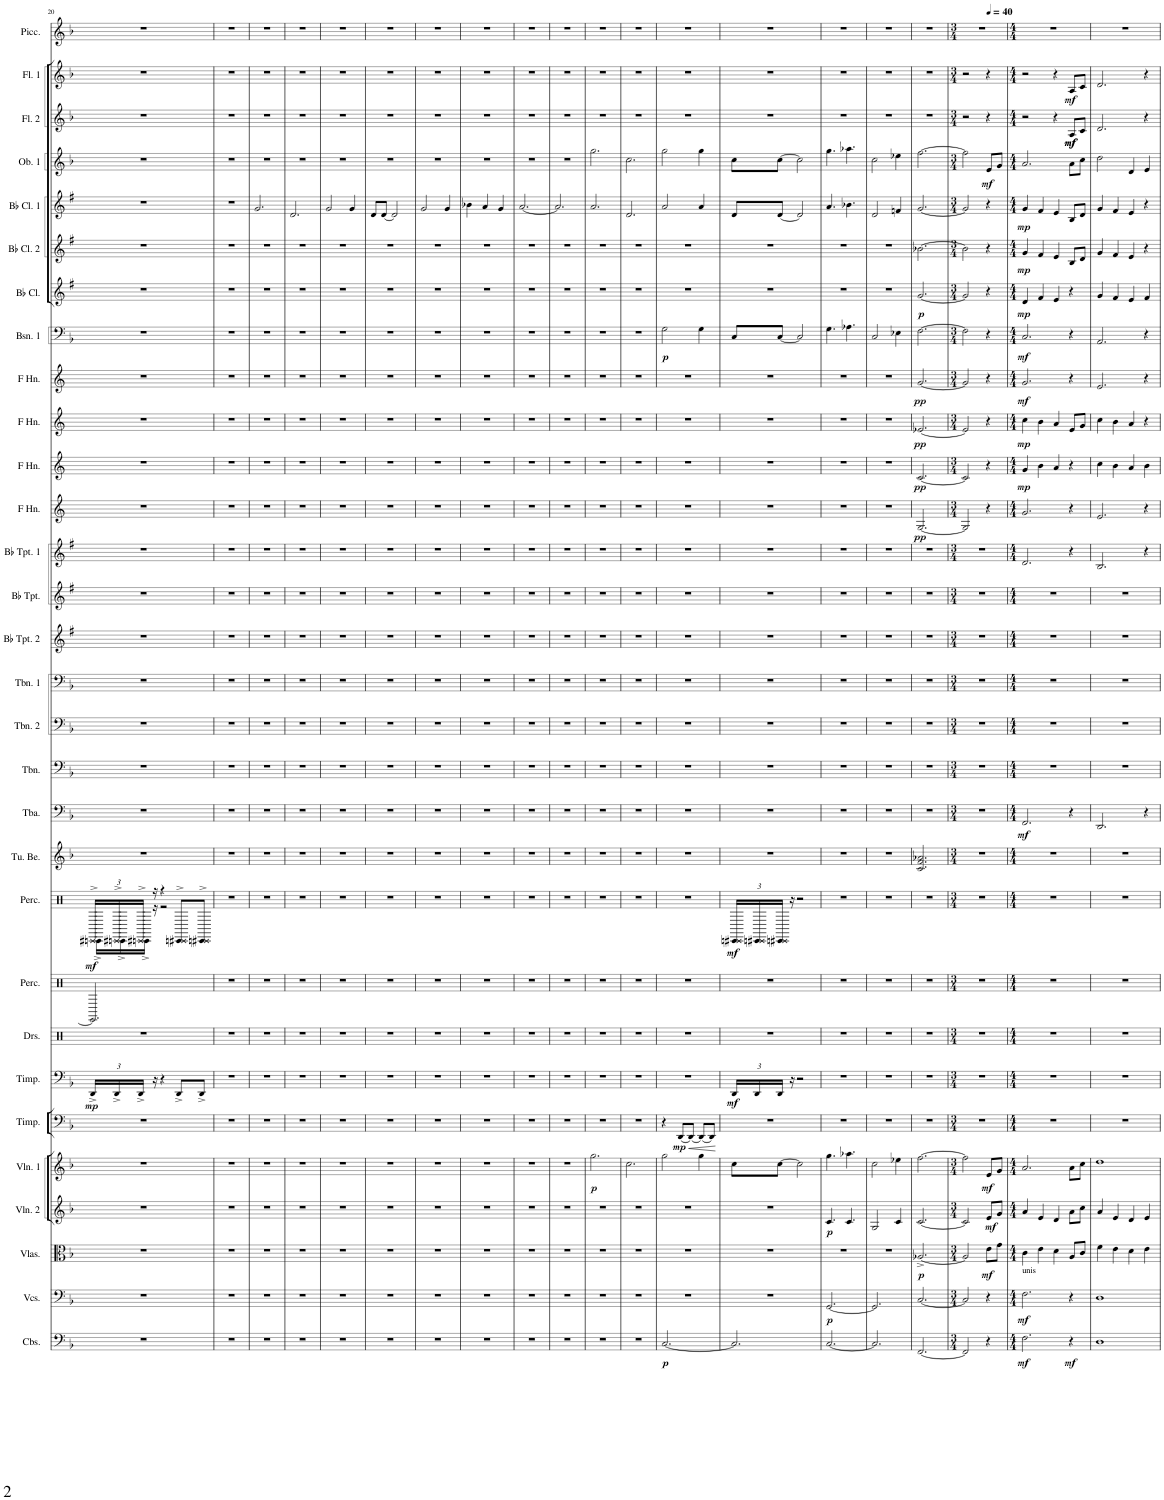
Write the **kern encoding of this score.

**kern	**dynam	**kern	**dynam	**kern	**dynam	**kern	**dynam	**kern	**dynam	**kern	**dynam	**kern	**dynam	**kern	**kern	**kern	**dynam	**kern	**kern	**dynam	**kern	**kern	**kern	**kern	**kern	**kern	**kern	**dynam	**kern	**dynam	**kern	**dynam	**kern	**dynam	**kern	**dynam	**kern	**dynam	**kern	**dynam	**kern	**dynam	**kern	**dynam	**kern	**dynam	**kern	**dynam	**kern
*part30	*part30	*part29	*part29	*part28	*part28	*part27	*part27	*part26	*part26	*part25	*part25	*part24	*part24	*part23	*part22	*part21	*part21	*part20	*part19	*part19	*part18	*part17	*part16	*part15	*part14	*part13	*part12	*part12	*part11	*part11	*part10	*part10	*part9	*part9	*part8	*part8	*part7	*part7	*part6	*part6	*part5	*part5	*part4	*part4	*part3	*part3	*part2	*part2	*part1
*staff30	*staff30	*staff29	*staff29	*staff28	*staff28	*staff27	*staff27	*staff26	*staff26	*staff25	*staff25	*staff24	*staff24	*staff23	*staff22	*staff21	*staff21	*staff20	*staff19	*staff19	*staff18	*staff17	*staff16	*staff15	*staff14	*staff13	*staff12	*staff12	*staff11	*staff11	*staff10	*staff10	*staff9	*staff9	*staff8	*staff8	*staff7	*staff7	*staff6	*staff6	*staff5	*staff5	*staff4	*staff4	*staff3	*staff3	*staff2	*staff2	*staff1
*I"Contrabasses	*	*I"Violoncellos	*	*I"Violas	*	*I"Violin 2	*	*I"Violin 1	*	*I"Timpani	*	*I"Timpani	*	*I"Drumset	*I"Percussion	*I"Percussion	*	*I"Tubular Bells	*I"Tuba	*	*I"Trombone	*I"Trombone 2	*I"Trombone 1	*I"Bb Trumpet 2	*I"Bb Trumpet	*I"Bb Trumpet 1	*I"Horn in F	*	*I"Horn in F	*	*I"Horn in F	*	*I"Horn in F	*	*I"Bassoon 1	*	*I"Bb Clarinet	*	*I"Bb Clarinet 2	*	*I"Bb Clarinet 1	*	*I"Oboe 1	*	*I"Flute 2	*	*I"Flute 1	*	*I"Piccolo
*I'Cbs.	*	*I'Vcs.	*	*I'Vlas.	*	*I'Vln. 2	*	*I'Vln. 1	*	*I'Timp.	*	*I'Timp.	*	*I'Drs.	*I'Perc.	*I'Perc.	*	*I'Tu. Be.	*I'Tba.	*	*I'Tbn.	*I'Tbn. 2	*I'Tbn. 1	*I'Bb Tpt. 2	*I'Bb Tpt.	*I'Bb Tpt. 1	*	*	*	*	*	*	*	*	*I'Bsn. 1	*	*I'Bb Cl.	*	*I'Bb Cl. 2	*	*I'Bb Cl. 1	*	*I'Ob. 1	*	*I'Fl. 2	*	*I'Fl. 1	*	*I'Picc.
!!LO:PB:g=z
*clefF4	*	*clefF4	*	*clefC3	*	*clefG2	*	*clefG2	*	*clefF4	*	*clefF4	*	*clefX	*clefX	*clefX	*	*clefG2	*clefF4	*	*clefF4	*clefF4	*clefF4	*clefG2	*clefG2	*clefG2	*clefG2	*	*clefG2	*	*clefG2	*	*clefG2	*	*clefF4	*	*clefG2	*	*clefG2	*	*clefG2	*	*clefG2	*	*clefG2	*	*clefG2	*	*clefG2
*Trd7c12	*	*	*	*	*	*	*	*	*	*	*	*	*	*	*	*	*	*	*	*	*	*	*	*Trd1c2	*Trd1c2	*Trd1c2	*Trd5c9	*	*Trd5c9	*	*Trd5c9	*	*Trd5c9	*	*Trd5c9	*	*Trd1c2	*	*Trd1c2	*	*Trd1c2	*	*	*	*	*	*	*	*Trd-7c-12
*k[b-]	*	*k[b-]	*	*k[b-]	*	*k[b-]	*	*k[b-]	*	*k[b-]	*	*k[b-]	*	*k[]	*k[]	*k[]	*	*k[b-]	*k[b-]	*	*k[b-]	*k[b-]	*k[b-]	*k[f#]	*k[f#]	*k[f#]	*k[]	*	*k[]	*	*k[]	*	*k[]	*	*k[b-]	*	*k[f#]	*	*k[f#]	*	*k[f#]	*	*k[b-]	*	*k[b-]	*	*k[b-]	*	*k[b-]
*M3/4	*	*M3/4	*	*M3/4	*	*M3/4	*	*M3/4	*	*M3/4	*	*M3/4	*	*M3/4	*M3/4	*M3/4	*	*M3/4	*M3/4	*	*M3/4	*M3/4	*M3/4	*M3/4	*M3/4	*M3/4	*M3/4	*	*M3/4	*	*M3/4	*	*M3/4	*	*M3/4	*	*M3/4	*	*M3/4	*	*M3/4	*	*M3/4	*	*M3/4	*	*M3/4	*	*M3/4
=20	=20	=20	=20	=20	=20	=20	=20	=20	=20	=20	=20	=20	=20	=20	=20	=20	=20	=20	=20	=20	=20	=20	=20	=20	=20	=20	=20	=20	=20	=20	=20	=20	=20	=20	=20	=20	=20	=20	=20	=20	=20	=20	=20	=20	=20	=20	=20	=20	=20
*	*	*	*	*	*	*	*	*	*	*	*	*	*	*	*	*^	*	*	*	*	*	*	*	*	*	*	*	*	*	*	*	*	*	*	*	*	*	*	*	*	*	*	*	*	*	*	*	*	*
!	!	!	!	!	!	!	!	!	!	!	!	!	!LO:DY:b	!	!	!	!	!LO:DY:b	!	!	!	!	!	!	!	!	!	!	!	!	!	!	!	!	!	!	!	!	!	!	!	!	!	!	!	!	!	!	!	!
2.r	.	2.r	.	2.r	.	2.r	.	2.r	.	2.r	.	16DD^/LL	mp	2.r	2.EE/]	16CC#X^/LL	16CCn^\LL	mf	2.r	2.r	.	2.r	2.r	2.r	2.r	2.r	2.r	2.r	.	2.r	.	2.r	.	2.r	.	2.r	.	2.r	.	2.r	.	2.r	.	2.r	.	2.r	.	2.r	.	2.r
.	.	.	.	.	.	.	.	.	.	.	.	16DD^/	.	.	.	16CC#X^/	16CCn^\	.	.	.	.	.	.	.	.	.	.	.	.	.	.	.	.	.	.	.	.	.	.	.	.	.	.	.	.	.	.	.	.	.
.	.	.	.	.	.	.	.	.	.	.	.	16DD^/JJ	.	.	.	16CC#X^/JJ	16CCn^\JJ	.	.	.	.	.	.	.	.	.	.	.	.	.	.	.	.	.	.	.	.	.	.	.	.	.	.	.	.	.	.	.	.	.
.	.	.	.	.	.	.	.	.	.	.	.	16r	.	.	.	16r	16r	.	.	.	.	.	.	.	.	.	.	.	.	.	.	.	.	.	.	.	.	.	.	.	.	.	.	.	.	.	.	.	.	.
.	.	.	.	.	.	.	.	.	.	.	.	4r	.	.	.	4r	2r	.	.	.	.	.	.	.	.	.	.	.	.	.	.	.	.	.	.	.	.	.	.	.	.	.	.	.	.	.	.	.	.	.
.	.	.	.	.	.	.	.	.	.	.	.	8DD^/L	.	.	.	8CCn/^ 8CC#X/^L	.	.	.	.	.	.	.	.	.	.	.	.	.	.	.	.	.	.	.	.	.	.	.	.	.	.	.	.	.	.	.	.	.	.
.	.	.	.	.	.	.	.	.	.	.	.	8DD^/J	.	.	.	8CCn/^ 8CC#X/^J	.	.	.	.	.	.	.	.	.	.	.	.	.	.	.	.	.	.	.	.	.	.	.	.	.	.	.	.	.	.	.	.	.	.
*	*	*	*	*	*	*	*	*	*	*	*	*	*	*	*	*v	*v	*	*	*	*	*	*	*	*	*	*	*	*	*	*	*	*	*	*	*	*	*	*	*	*	*	*	*	*	*	*	*	*	*
=21	=21	=21	=21	=21	=21	=21	=21	=21	=21	=21	=21	=21	=21	=21	=21	=21	=21	=21	=21	=21	=21	=21	=21	=21	=21	=21	=21	=21	=21	=21	=21	=21	=21	=21	=21	=21	=21	=21	=21	=21	=21	=21	=21	=21	=21	=21	=21	=21	=21
2.r	.	2.r	.	2.r	.	2.r	.	2.r	.	2.r	.	2.r	.	2.r	2.r	2.r	.	2.r	2.r	.	2.r	2.r	2.r	2.r	2.r	2.r	2.r	.	2.r	.	2.r	.	2.r	.	2.r	.	2.r	.	2.r	.	2.r	.	2.r	.	2.r	.	2.r	.	2.r
=22	=22	=22	=22	=22	=22	=22	=22	=22	=22	=22	=22	=22	=22	=22	=22	=22	=22	=22	=22	=22	=22	=22	=22	=22	=22	=22	=22	=22	=22	=22	=22	=22	=22	=22	=22	=22	=22	=22	=22	=22	=22	=22	=22	=22	=22	=22	=22	=22	=22
2.r	.	2.r	.	2.r	.	2.r	.	2.r	.	2.r	.	2.r	.	2.r	2.r	2.r	.	2.r	2.r	.	2.r	2.r	2.r	2.r	2.r	2.r	2.r	.	2.r	.	2.r	.	2.r	.	2.r	.	2.r	.	2.r	.	2.g/	.	2.r	.	2.r	.	2.r	.	2.r
=23	=23	=23	=23	=23	=23	=23	=23	=23	=23	=23	=23	=23	=23	=23	=23	=23	=23	=23	=23	=23	=23	=23	=23	=23	=23	=23	=23	=23	=23	=23	=23	=23	=23	=23	=23	=23	=23	=23	=23	=23	=23	=23	=23	=23	=23	=23	=23	=23	=23
2.r	.	2.r	.	2.r	.	2.r	.	2.r	.	2.r	.	2.r	.	2.r	2.r	2.r	.	2.r	2.r	.	2.r	2.r	2.r	2.r	2.r	2.r	2.r	.	2.r	.	2.r	.	2.r	.	2.r	.	2.r	.	2.r	.	2.d/	.	2.r	.	2.r	.	2.r	.	2.r
=24	=24	=24	=24	=24	=24	=24	=24	=24	=24	=24	=24	=24	=24	=24	=24	=24	=24	=24	=24	=24	=24	=24	=24	=24	=24	=24	=24	=24	=24	=24	=24	=24	=24	=24	=24	=24	=24	=24	=24	=24	=24	=24	=24	=24	=24	=24	=24	=24	=24
2.r	.	2.r	.	2.r	.	2.r	.	2.r	.	2.r	.	2.r	.	2.r	2.r	2.r	.	2.r	2.r	.	2.r	2.r	2.r	2.r	2.r	2.r	2.r	.	2.r	.	2.r	.	2.r	.	2.r	.	2.r	.	2.r	.	2g/	.	2.r	.	2.r	.	2.r	.	2.r
.	.	.	.	.	.	.	.	.	.	.	.	.	.	.	.	.	.	.	.	.	.	.	.	.	.	.	.	.	.	.	.	.	.	.	.	.	.	.	.	.	4g/	.	.	.	.	.	.	.	.
=25	=25	=25	=25	=25	=25	=25	=25	=25	=25	=25	=25	=25	=25	=25	=25	=25	=25	=25	=25	=25	=25	=25	=25	=25	=25	=25	=25	=25	=25	=25	=25	=25	=25	=25	=25	=25	=25	=25	=25	=25	=25	=25	=25	=25	=25	=25	=25	=25	=25
2.r	.	2.r	.	2.r	.	2.r	.	2.r	.	2.r	.	2.r	.	2.r	2.r	2.r	.	2.r	2.r	.	2.r	2.r	2.r	2.r	2.r	2.r	2.r	.	2.r	.	2.r	.	2.r	.	2.r	.	2.r	.	2.r	.	8d/L	.	2.r	.	2.r	.	2.r	.	2.r
.	.	.	.	.	.	.	.	.	.	.	.	.	.	.	.	.	.	.	.	.	.	.	.	.	.	.	.	.	.	.	.	.	.	.	.	.	.	.	.	.	[8d/J	.	.	.	.	.	.	.	.
.	.	.	.	.	.	.	.	.	.	.	.	.	.	.	.	.	.	.	.	.	.	.	.	.	.	.	.	.	.	.	.	.	.	.	.	.	.	.	.	.	2d/]	.	.	.	.	.	.	.	.
=26	=26	=26	=26	=26	=26	=26	=26	=26	=26	=26	=26	=26	=26	=26	=26	=26	=26	=26	=26	=26	=26	=26	=26	=26	=26	=26	=26	=26	=26	=26	=26	=26	=26	=26	=26	=26	=26	=26	=26	=26	=26	=26	=26	=26	=26	=26	=26	=26	=26
2.r	.	2.r	.	2.r	.	2.r	.	2.r	.	2.r	.	2.r	.	2.r	2.r	2.r	.	2.r	2.r	.	2.r	2.r	2.r	2.r	2.r	2.r	2.r	.	2.r	.	2.r	.	2.r	.	2.r	.	2.r	.	2.r	.	2g/	.	2.r	.	2.r	.	2.r	.	2.r
.	.	.	.	.	.	.	.	.	.	.	.	.	.	.	.	.	.	.	.	.	.	.	.	.	.	.	.	.	.	.	.	.	.	.	.	.	.	.	.	.	4g/	.	.	.	.	.	.	.	.
=27	=27	=27	=27	=27	=27	=27	=27	=27	=27	=27	=27	=27	=27	=27	=27	=27	=27	=27	=27	=27	=27	=27	=27	=27	=27	=27	=27	=27	=27	=27	=27	=27	=27	=27	=27	=27	=27	=27	=27	=27	=27	=27	=27	=27	=27	=27	=27	=27	=27
2.r	.	2.r	.	2.r	.	2.r	.	2.r	.	2.r	.	2.r	.	2.r	2.r	2.r	.	2.r	2.r	.	2.r	2.r	2.r	2.r	2.r	2.r	2.r	.	2.r	.	2.r	.	2.r	.	2.r	.	2.r	.	2.r	.	4b-X\	.	2.r	.	2.r	.	2.r	.	2.r
.	.	.	.	.	.	.	.	.	.	.	.	.	.	.	.	.	.	.	.	.	.	.	.	.	.	.	.	.	.	.	.	.	.	.	.	.	.	.	.	.	4a/	.	.	.	.	.	.	.	.
.	.	.	.	.	.	.	.	.	.	.	.	.	.	.	.	.	.	.	.	.	.	.	.	.	.	.	.	.	.	.	.	.	.	.	.	.	.	.	.	.	4g/	.	.	.	.	.	.	.	.
=28	=28	=28	=28	=28	=28	=28	=28	=28	=28	=28	=28	=28	=28	=28	=28	=28	=28	=28	=28	=28	=28	=28	=28	=28	=28	=28	=28	=28	=28	=28	=28	=28	=28	=28	=28	=28	=28	=28	=28	=28	=28	=28	=28	=28	=28	=28	=28	=28	=28
2.r	.	2.r	.	2.r	.	2.r	.	2.r	.	2.r	.	2.r	.	2.r	2.r	2.r	.	2.r	2.r	.	2.r	2.r	2.r	2.r	2.r	2.r	2.r	.	2.r	.	2.r	.	2.r	.	2.r	.	2.r	.	2.r	.	[2.a/	.	2.r	.	2.r	.	2.r	.	2.r
=29	=29	=29	=29	=29	=29	=29	=29	=29	=29	=29	=29	=29	=29	=29	=29	=29	=29	=29	=29	=29	=29	=29	=29	=29	=29	=29	=29	=29	=29	=29	=29	=29	=29	=29	=29	=29	=29	=29	=29	=29	=29	=29	=29	=29	=29	=29	=29	=29	=29
2.r	.	2.r	.	2.r	.	2.r	.	2.r	.	2.r	.	2.r	.	2.r	2.r	2.r	.	2.r	2.r	.	2.r	2.r	2.r	2.r	2.r	2.r	2.r	.	2.r	.	2.r	.	2.r	.	2.r	.	2.r	.	2.r	.	2.a/]	.	2.r	.	2.r	.	2.r	.	2.r
=30	=30	=30	=30	=30	=30	=30	=30	=30	=30	=30	=30	=30	=30	=30	=30	=30	=30	=30	=30	=30	=30	=30	=30	=30	=30	=30	=30	=30	=30	=30	=30	=30	=30	=30	=30	=30	=30	=30	=30	=30	=30	=30	=30	=30	=30	=30	=30	=30	=30
!	!	!	!	!	!	!	!	!	!LO:DY:b	!	!	!	!	!	!	!	!	!	!	!	!	!	!	!	!	!	!	!	!	!	!	!	!	!	!	!	!	!	!	!	!	!	!	!	!	!	!	!	!
2.r	.	2.r	.	2.r	.	2.r	.	2.gg\	p	2.r	.	2.r	.	2.r	2.r	2.r	.	2.r	2.r	.	2.r	2.r	2.r	2.r	2.r	2.r	2.r	.	2.r	.	2.r	.	2.r	.	2.r	.	2.r	.	2.r	.	2.a/	.	2.gg\	.	2.r	.	2.r	.	2.r
=31	=31	=31	=31	=31	=31	=31	=31	=31	=31	=31	=31	=31	=31	=31	=31	=31	=31	=31	=31	=31	=31	=31	=31	=31	=31	=31	=31	=31	=31	=31	=31	=31	=31	=31	=31	=31	=31	=31	=31	=31	=31	=31	=31	=31	=31	=31	=31	=31	=31
2.r	.	2.r	.	2.r	.	2.r	.	2.cc\	.	2.r	.	2.r	.	2.r	2.r	2.r	.	2.r	2.r	.	2.r	2.r	2.r	2.r	2.r	2.r	2.r	.	2.r	.	2.r	.	2.r	.	2.r	.	2.r	.	2.r	.	2.d/	.	2.cc\	.	2.r	.	2.r	.	2.r
=32	=32	=32	=32	=32	=32	=32	=32	=32	=32	=32	=32	=32	=32	=32	=32	=32	=32	=32	=32	=32	=32	=32	=32	=32	=32	=32	=32	=32	=32	=32	=32	=32	=32	=32	=32	=32	=32	=32	=32	=32	=32	=32	=32	=32	=32	=32	=32	=32	=32
!	!LO:DY:b	!	!	!	!	!	!	!	!	!	!	!	!	!	!	!	!	!	!	!	!	!	!	!	!	!	!	!	!	!	!	!	!	!	!	!LO:DY:b	!	!	!	!	!	!	!	!	!	!	!	!	!
[2.C/	p	2.r	.	2.r	.	2.r	.	2gg\	.	4r	.	2.r	.	2.r	2.r	2.r	.	2.r	2.r	.	2.r	2.r	2.r	2.r	2.r	2.r	2.r	.	2.r	.	2.r	.	2.r	.	2G\	p	2.r	.	2.r	.	2a/	.	2gg\	.	2.r	.	2.r	.	2.r
!	!	!	!	!	!	!	!	!	!	!	!LO:HP:b	!	!	!	!	!	!	!	!	!	!	!	!	!	!	!	!	!	!	!	!	!	!	!	!	!	!	!	!	!	!	!	!	!	!	!	!	!	!
!	!	!	!	!	!	!	!	!	!	!	!LO:DY:n=1:b	!	!	!	!	!	!	!	!	!	!	!	!	!	!	!	!	!	!	!	!	!	!	!	!	!	!	!	!	!	!	!	!	!	!	!	!	!	!
.	.	.	.	.	.	.	.	.	.	[8DD/L	< mp	.	.	.	.	.	.	.	.	.	.	.	.	.	.	.	.	.	.	.	.	.	.	.	.	.	.	.	.	.	.	.	.	.	.	.	.	.	.
.	.	.	.	.	.	.	.	.	.	8DD/J_	.	.	.	.	.	.	.	.	.	.	.	.	.	.	.	.	.	.	.	.	.	.	.	.	.	.	.	.	.	.	.	.	.	.	.	.	.	.	.
.	.	.	.	.	.	.	.	4gg\	.	8DD/L_	.	.	.	.	.	.	.	.	.	.	.	.	.	.	.	.	.	.	.	.	.	.	.	.	4G\	.	.	.	.	.	4a/	.	4gg\	.	.	.	.	.	.
.	.	.	.	.	.	.	.	.	.	8DD/J]	.	.	.	.	.	.	.	.	.	.	.	.	.	.	.	.	.	.	.	.	.	.	.	.	.	.	.	.	.	.	.	.	.	.	.	.	.	.	.
.	.	.	.	.	.	.	.	.	.	.	[	.	.	.	.	.	.	.	.	.	.	.	.	.	.	.	.	.	.	.	.	.	.	.	.	.	.	.	.	.	.	.	.	.	.	.	.	.	.
=33	=33	=33	=33	=33	=33	=33	=33	=33	=33	=33	=33	=33	=33	=33	=33	=33	=33	=33	=33	=33	=33	=33	=33	=33	=33	=33	=33	=33	=33	=33	=33	=33	=33	=33	=33	=33	=33	=33	=33	=33	=33	=33	=33	=33	=33	=33	=33	=33	=33
!	!	!	!	!	!	!	!	!	!	!	!	!	!LO:DY:b	!	!	!	!LO:DY:b	!	!	!	!	!	!	!	!	!	!	!	!	!	!	!	!	!	!	!	!	!	!	!	!	!	!	!	!	!	!	!	!
2.C/]	.	2.r	.	2.r	.	2.r	.	8cc\L	.	2.r	.	16DD/LL	mf	2.r	2.r	16CCn/ 16CC#X/LL	mf	2.r	2.r	.	2.r	2.r	2.r	2.r	2.r	2.r	2.r	.	2.r	.	2.r	.	2.r	.	8C/L	.	2.r	.	2.r	.	8d/L	.	8cc\L	.	2.r	.	2.r	.	2.r
.	.	.	.	.	.	.	.	.	.	.	.	16DD/	.	.	.	16CCn/ 16CC#X/	.	.	.	.	.	.	.	.	.	.	.	.	.	.	.	.	.	.	.	.	.	.	.	.	.	.	.	.	.	.	.	.	.
.	.	.	.	.	.	.	.	[8cc\J	.	.	.	16DD/JJ	.	.	.	16CCn/ 16CC#X/JJ	.	.	.	.	.	.	.	.	.	.	.	.	.	.	.	.	.	.	[8C/J	.	.	.	.	.	[8d/J	.	[8cc\J	.	.	.	.	.	.
.	.	.	.	.	.	.	.	.	.	.	.	16r	.	.	.	16r	.	.	.	.	.	.	.	.	.	.	.	.	.	.	.	.	.	.	.	.	.	.	.	.	.	.	.	.	.	.	.	.	.
.	.	.	.	.	.	.	.	2cc\]	.	.	.	2r	.	.	.	2r	.	.	.	.	.	.	.	.	.	.	.	.	.	.	.	.	.	.	2C/]	.	.	.	.	.	2d/]	.	2cc\]	.	.	.	.	.	.
=34	=34	=34	=34	=34	=34	=34	=34	=34	=34	=34	=34	=34	=34	=34	=34	=34	=34	=34	=34	=34	=34	=34	=34	=34	=34	=34	=34	=34	=34	=34	=34	=34	=34	=34	=34	=34	=34	=34	=34	=34	=34	=34	=34	=34	=34	=34	=34	=34	=34
!	!	!	!LO:DY:b	!	!	!	!LO:DY:b	!	!	!	!	!	!	!	!	!	!	!	!	!	!	!	!	!	!	!	!	!	!	!	!	!	!	!	!	!	!	!	!	!	!	!	!	!	!	!	!	!	!
[2.C/	.	[2.GG/	p	2.r	.	4.c/	p	4.gg\	.	2.r	.	2.r	.	2.r	2.r	2.r	.	2.r	2.r	.	2.r	2.r	2.r	2.r	2.r	2.r	2.r	.	2.r	.	2.r	.	2.r	.	4.G\	.	2.r	.	2.r	.	4.a/	.	4.gg\	.	2.r	.	2.r	.	2.r
.	.	.	.	.	.	4.c/	.	4.aa-X\	.	.	.	.	.	.	.	.	.	.	.	.	.	.	.	.	.	.	.	.	.	.	.	.	.	.	4.A-X\	.	.	.	.	.	4.b-X\	.	4.aa-X\	.	.	.	.	.	.
=35	=35	=35	=35	=35	=35	=35	=35	=35	=35	=35	=35	=35	=35	=35	=35	=35	=35	=35	=35	=35	=35	=35	=35	=35	=35	=35	=35	=35	=35	=35	=35	=35	=35	=35	=35	=35	=35	=35	=35	=35	=35	=35	=35	=35	=35	=35	=35	=35	=35
2.C/]	.	2.GG/]	.	2.r	.	2G/	.	2cc\	.	2.r	.	2.r	.	2.r	2.r	2.r	.	2.r	2.r	.	2.r	2.r	2.r	2.r	2.r	2.r	2.r	.	2.r	.	2.r	.	2.r	.	2C/	.	2.r	.	2.r	.	2d/	.	2cc\	.	2.r	.	2.r	.	2.r
.	.	.	.	.	.	4c/	.	4ee-X\	.	.	.	.	.	.	.	.	.	.	.	.	.	.	.	.	.	.	.	.	.	.	.	.	.	.	4E-X\	.	.	.	.	.	4fn/	.	4ee-X\	.	.	.	.	.	.
=36	=36	=36	=36	=36	=36	=36	=36	=36	=36	=36	=36	=36	=36	=36	=36	=36	=36	=36	=36	=36	=36	=36	=36	=36	=36	=36	=36	=36	=36	=36	=36	=36	=36	=36	=36	=36	=36	=36	=36	=36	=36	=36	=36	=36	=36	=36	=36	=36	=36
!	!	!	!	!	!LO:DY:b	!	!	!	!	!	!	!	!	!	!	!	!	!	!	!	!	!	!	!	!	!	!	!LO:DY:b	!	!LO:DY:b	!	!LO:DY:b	!	!LO:DY:b	!	!	!	!LO:DY:b	!	!	!	!	!	!	!	!	!	!	!
[2.FF/	.	[2.C/	.	[2.A-X^/	p	[2.c/	.	[2.ff\	.	2.r	.	2.r	.	2.r	2.r	2.r	.	2.c/ 2.f/ 2.a-X/	2.r	.	2.r	2.r	2.r	2.r	2.r	2.r	[2.G/	pp	[2.c/	pp	[2.e-X/	pp	[2.g/	pp	[2.F\	.	[2.g/	p	[2.b-X\	.	[2.g/	.	[2.ff\	.	2.r	.	2.r	.	2.r
=37	=37	=37	=37	=37	=37	=37	=37	=37	=37	=37	=37	=37	=37	=37	=37	=37	=37	=37	=37	=37	=37	=37	=37	=37	=37	=37	=37	=37	=37	=37	=37	=37	=37	=37	=37	=37	=37	=37	=37	=37	=37	=37	=37	=37	=37	=37	=37	=37	=37
*M3/4	*	*M3/4	*	*M3/4	*	*M3/4	*	*M3/4	*	*M3/4	*	*M3/4	*	*M3/4	*M3/4	*M3/4	*	*M3/4	*M3/4	*	*M3/4	*M3/4	*M3/4	*M3/4	*M3/4	*M3/4	*M3/4	*	*M3/4	*	*M3/4	*	*M3/4	*	*M3/4	*	*M3/4	*	*M3/4	*	*M3/4	*	*M3/4	*	*M3/4	*	*M3/4	*	*M3/4
*	*	*	*	*	*	*	*	*	*	*	*	*	*	*	*	*	*	*	*	*	*	*	*	*	*	*	*	*	*	*	*	*	*	*	*	*	*	*	*	*	*	*	*	*	*	*	*	*	*^
2FF/]	.	2C/]	.	2A-/]	.	2c/]	.	2ff\]	.	2.r	.	2.r	.	2.r	2.r	2.r	.	2.r	2.r	.	2.r	2.r	2.r	2.r	2.r	2.r	2G/]	.	2c/]	.	2e-/]	.	2g/]	.	2F\]	.	2g/]	.	2b-\]	.	2g/]	.	2ff\]	.	2r	.	2r	.	2.r	2ryy
*	*	*	*	*	*	*	*	*	*	*	*	*	*	*	*	*	*	*	*	*	*	*	*	*	*	*	*	*	*	*	*	*	*	*	*	*	*	*	*	*	*	*	*	*	*	*	*	*	*MM40	*
!	!	!	!	!	!LO:DY:b	!	!LO:DY:b	!	!LO:DY:b	!	!	!	!	!	!	!	!	!	!	!	!	!	!	!	!	!	!	!	!	!	!	!	!	!	!	!	!	!	!	!	!	!	!	!LO:DY:b	!	!	!	!	!	!
4r	.	4r	.	8e\L	mf	8e/L	mf	8e/L	mf	.	.	.	.	.	.	.	.	.	.	.	.	.	.	.	.	.	4r	.	4r	.	4r	.	4r	.	4r	.	4r	.	4r	.	4r	.	8e/L	mf	4r	.	4r	.	.	4ryy
.	.	.	.	8g\J	.	8g/J	.	8g/J	.	.	.	.	.	.	.	.	.	.	.	.	.	.	.	.	.	.	.	.	.	.	.	.	.	.	.	.	.	.	.	.	.	.	8g/J	.	.	.	.	.	.	.
*	*	*	*	*	*	*	*	*	*	*	*	*	*	*	*	*	*	*	*	*	*	*	*	*	*	*	*	*	*	*	*	*	*	*	*	*	*	*	*	*	*	*	*	*	*	*	*	*	*v	*v
=38	=38	=38	=38	=38	=38	=38	=38	=38	=38	=38	=38	=38	=38	=38	=38	=38	=38	=38	=38	=38	=38	=38	=38	=38	=38	=38	=38	=38	=38	=38	=38	=38	=38	=38	=38	=38	=38	=38	=38	=38	=38	=38	=38	=38	=38	=38	=38	=38	=38
*M4/4	*	*M4/4	*	*M4/4	*	*M4/4	*	*M4/4	*	*M4/4	*	*M4/4	*	*M4/4	*M4/4	*M4/4	*	*M4/4	*M4/4	*	*M4/4	*M4/4	*M4/4	*M4/4	*M4/4	*M4/4	*M4/4	*	*M4/4	*	*M4/4	*	*M4/4	*	*M4/4	*	*M4/4	*	*M4/4	*	*M4/4	*	*M4/4	*	*M4/4	*	*M4/4	*	*M4/4
*	*	*	*	*	*	*	*	*	*	*	*	*	*	*	*	*	*	*	*	*	*	*	*	*	*	*	*	*	*	*	*	*	*	*	*	*	*	*	*	*	*	*	*	*	*	*	*	*	*^
!	!	!LO:TX:a:t=unis	!	!	!	!	!	!	!	!	!	!	!	!	!	!	!	!	!	!	!	!	!	!	!	!	!	!	!	!	!	!	!	!	!	!	!	!	!	!	!	!	!	!	!	!	!	!	!	!
!	!LO:DY:b	!	!LO:DY:b	!	!	!	!	!	!	!	!	!	!	!	!	!	!	!	!	!LO:DY:b	!	!	!	!	!	!	!	!	!	!LO:DY:b	!	!LO:DY:b	!	!LO:DY:b	!	!LO:DY:b	!	!LO:DY:b	!	!LO:DY:b	!	!LO:DY:b	!	!	!	!	!	!	!	!
*	*	*	*	*	*	*	*	*	*	*	*	*	*	*	*	*	*	*	*	*	*	*	*	*	*	*	*	*	*	*	*	*	*	*	*	*	*	*	*	*	*	*	*	*	*	*	*	*	*v	*v
2.F\	mf	2.F\	mf	4c\	.	4a/	.	2.a/	.	1r	.	1r	.	1r	1r	1r	.	1r	2.FF/	mf	1r	1r	1r	1r	1r	2.d/	2.g/	.	4g/	mp	4cc\	mp	2.g/	mf	2.C/	mf	4d/	mp	4g/	mp	4g/	mp	2.a/	.	2r	.	2r	.	1r
.	.	.	.	4e\	.	4e/	.	.	.	.	.	.	.	.	.	.	.	.	.	.	.	.	.	.	.	.	.	.	4b\	.	4b\	.	.	.	.	.	4f#/	.	4f#/	.	4f#/	.	.	.	.	.	.	.	.
.	.	.	.	4d\	.	4d/	.	.	.	.	.	.	.	.	.	.	.	.	.	.	.	.	.	.	.	.	.	.	4a/	.	4a/	.	.	.	.	.	4e/	.	4e/	.	4e/	.	.	.	4r	.	4r	.	.
!	!LO:DY:b	!	!	!	!	!	!	!	!	!	!	!	!	!	!	!	!	!	!	!	!	!	!	!	!	!	!	!	!	!	!	!	!	!	!	!	!	!	!	!	!	!	!	!	!	!LO:DY:b	!	!	!
!	!	!	!	!	!	!	!	!	!	!	!	!	!	!	!	!	!	!	!	!	!	!	!	!	!	!	!	!	!	!	!	!	!	!	!	!	!	!	!	!	!	!	!	!	!	!LO:DY:n=1:b	!	!LO:DY:b	!
4r	mf	4r	.	8A/L	.	8a\L	.	8a\L	.	.	.	.	.	.	.	.	.	.	4r	.	.	.	.	.	.	4r	4r	.	4r	.	8e/L	.	4r	.	4r	.	4r	.	8B/L	.	8B/L	.	8a\L	.	8A/L	mf mf	8A/L	mf	.
.	.	.	.	8c/J	.	8cc\J	.	8cc\J	.	.	.	.	.	.	.	.	.	.	.	.	.	.	.	.	.	.	.	.	.	.	8g/J	.	.	.	.	.	.	.	8d/J	.	8d/J	.	8cc\J	.	8c/J	.	8c/J	.	.
=39	=39	=39	=39	=39	=39	=39	=39	=39	=39	=39	=39	=39	=39	=39	=39	=39	=39	=39	=39	=39	=39	=39	=39	=39	=39	=39	=39	=39	=39	=39	=39	=39	=39	=39	=39	=39	=39	=39	=39	=39	=39	=39	=39	=39	=39	=39	=39	=39	=39
1D	.	1D	.	4f\	.	4a/	.	1dd	.	1r	.	1r	.	1r	1r	1r	.	1r	2.DD/	.	1r	1r	1r	1r	1r	2.B/	2.e/	.	4cc\	.	4cc\	.	2.e/	.	2.AA/	.	4g/	.	4g/	.	4g/	.	2dd\	.	2.d/	.	2.d/	.	1r
.	.	.	.	4e\	.	4e/	.	.	.	.	.	.	.	.	.	.	.	.	.	.	.	.	.	.	.	.	.	.	4b\	.	4b\	.	.	.	.	.	4f#/	.	4f#/	.	4f#/	.	.	.	.	.	.	.	.
.	.	.	.	4d\	.	4d/	.	.	.	.	.	.	.	.	.	.	.	.	.	.	.	.	.	.	.	.	.	.	4a/	.	4a/	.	.	.	.	.	4e/	.	4e/	.	4e/	.	4d/	.	.	.	.	.	.
.	.	.	.	4e\	.	4e/	.	.	.	.	.	.	.	.	.	.	.	.	4r	.	.	.	.	.	.	4r	4r	.	4b\	.	4r	.	4r	.	4r	.	4f#/	.	4r	.	4r	.	4e/	.	4r	.	4r	.	.
=	=	=	=	=	=	=	=	=	=	=	=	=	=	=	=	=	=	=	=	=	=	=	=	=	=	=	=	=	=	=	=	=	=	=	=	=	=	=	=	=	=	=	=	=	=	=	=	=	=
*-	*-	*-	*-	*-	*-	*-	*-	*-	*-	*-	*-	*-	*-	*-	*-	*-	*-	*-	*-	*-	*-	*-	*-	*-	*-	*-	*-	*-	*-	*-	*-	*-	*-	*-	*-	*-	*-	*-	*-	*-	*-	*-	*-	*-	*-	*-	*-	*-	*-
